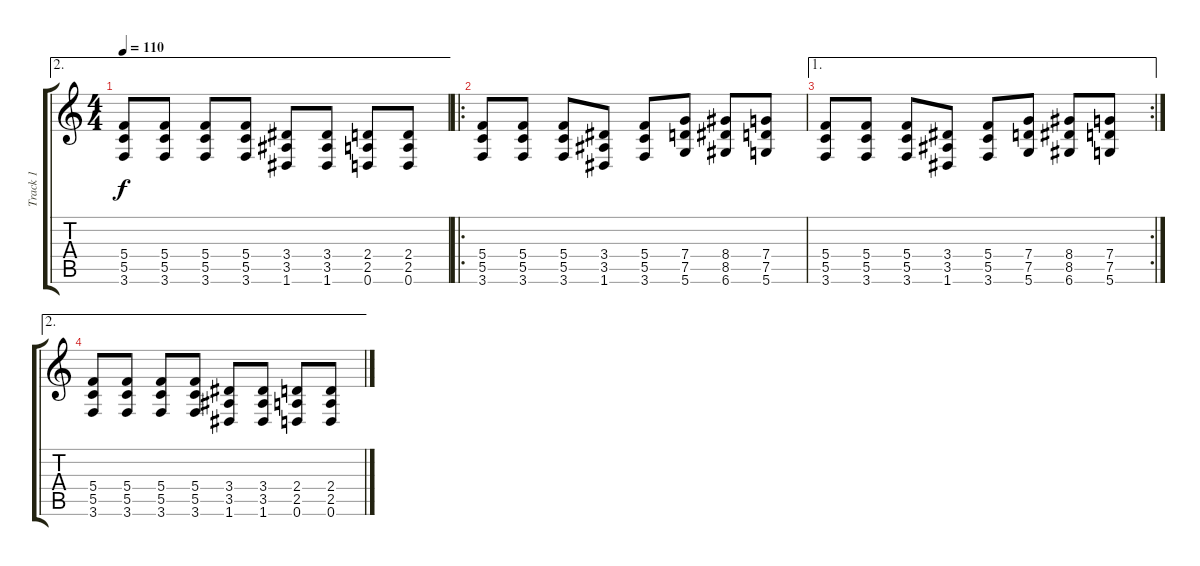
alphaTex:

\track ("Track 1" "Track 1") {instrument distortionguitar}
\staff {score tabs}
\tuning (D4 A3 F3 C3 G2 D2) {hide}
\ae 2
\ts (4 4)
\tempo 110
\clef g2
\ks c
(5.4 5.5 3.6).8{dy f} (5.4 5.5 3.6).8 (5.4 5.5 3.6).8 (5.4 5.5 3.6).8 (3.4 3.5 1.6).8 (3.4 3.5 1.6).8 (2.4 2.5 0.6).8 (2.4 2.5 0.6).8 |
\ro
(5.4 5.5 3.6).8 (5.4 5.5 3.6).8 (5.4 5.5 3.6).8 (3.4 3.5 1.6).8 (5.4 5.5 3.6).8 (7.4 7.5 5.6).8 (8.4 8.5 6.6).8 (7.4 7.5 5.6).8 |
\ae 1
\rc 2
(5.4 5.5 3.6).8 (5.4 5.5 3.6).8 (5.4 5.5 3.6).8 (3.4 3.5 1.6).8 (5.4 5.5 3.6).8 (7.4 7.5 5.6).8 (8.4 8.5 6.6).8 (7.4 7.5 5.6).8 |
\ae 2
(5.4 5.5 3.6).8 (5.4 5.5 3.6).8 (5.4 5.5 3.6).8 (5.4 5.5 3.6).8 (3.4 3.5 1.6).8 (3.4 3.5 1.6).8 (2.4 2.5 0.6).8 (2.4 2.5 0.6).8
